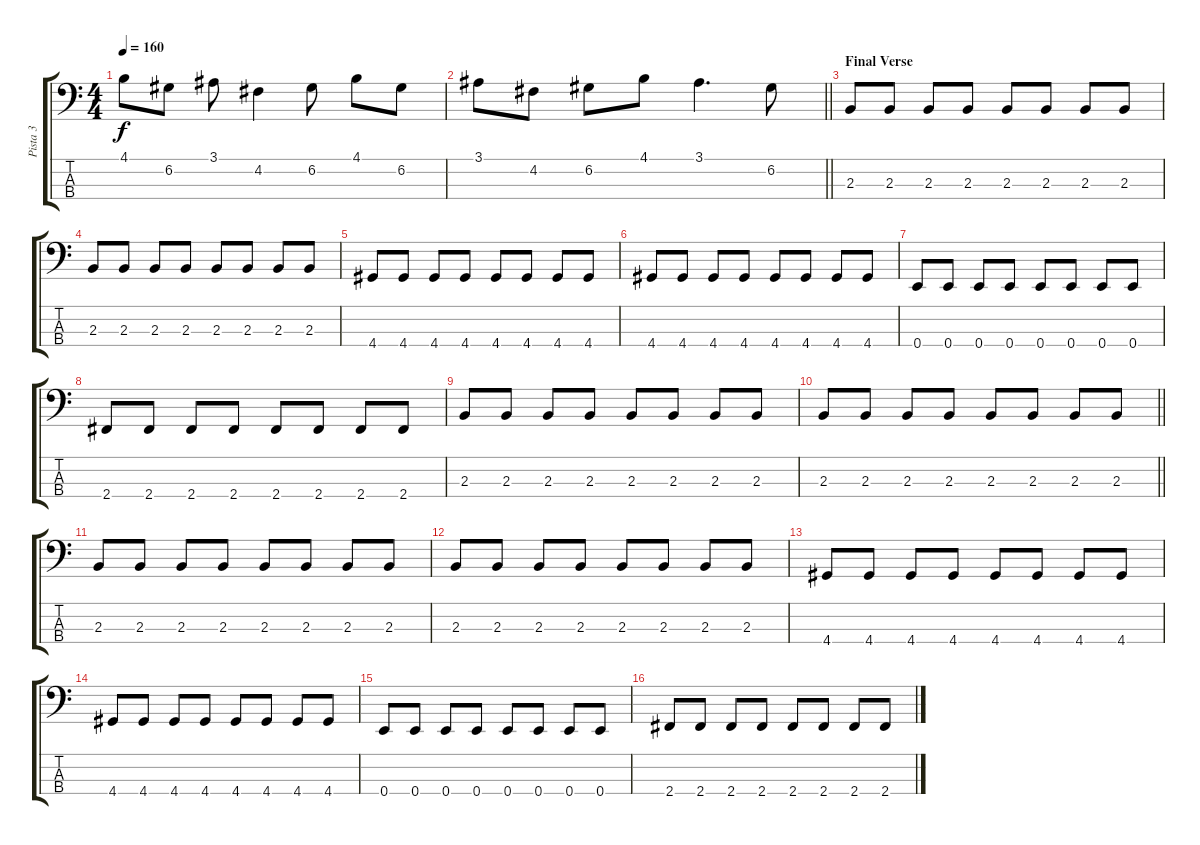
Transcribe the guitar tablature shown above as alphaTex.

\track ("Pista 3" "Pista 3") {instrument electricbasspick}
\staff {score tabs}
\tuning (G2 D2 A1 E1) {hide}
\ts (4 4)
\tempo 160
\clef f4
\ks c
4.1.8{dy f} 6.2.8 3.1.8 4.2.4 6.2.8 4.1.8 6.2.8 |
\barLineRight lightlight
3.1.8 4.2.8 6.2.8 4.1.8 3.1.4{d} 6.2.8 |
\section ("" "Final Verse")
2.3.8 2.3.8 2.3.8 2.3.8 2.3.8 2.3.8 2.3.8 2.3.8 |
2.3.8 2.3.8 2.3.8 2.3.8 2.3.8 2.3.8 2.3.8 2.3.8 |
4.4.8 4.4.8 4.4.8 4.4.8 4.4.8 4.4.8 4.4.8 4.4.8 |
4.4.8 4.4.8 4.4.8 4.4.8 4.4.8 4.4.8 4.4.8 4.4.8 |
0.4.8 0.4.8 0.4.8 0.4.8 0.4.8 0.4.8 0.4.8 0.4.8 |
2.4.8 2.4.8 2.4.8 2.4.8 2.4.8 2.4.8 2.4.8 2.4.8 |
2.3.8 2.3.8 2.3.8 2.3.8 2.3.8 2.3.8 2.3.8 2.3.8 |
\barLineRight lightlight
2.3.8 2.3.8 2.3.8 2.3.8 2.3.8 2.3.8 2.3.8 2.3.8 |
2.3.8 2.3.8 2.3.8 2.3.8 2.3.8 2.3.8 2.3.8 2.3.8 |
2.3.8 2.3.8 2.3.8 2.3.8 2.3.8 2.3.8 2.3.8 2.3.8 |
4.4.8 4.4.8 4.4.8 4.4.8 4.4.8 4.4.8 4.4.8 4.4.8 |
4.4.8 4.4.8 4.4.8 4.4.8 4.4.8 4.4.8 4.4.8 4.4.8 |
0.4.8 0.4.8 0.4.8 0.4.8 0.4.8 0.4.8 0.4.8 0.4.8 |
2.4.8 2.4.8 2.4.8 2.4.8 2.4.8 2.4.8 2.4.8 2.4.8
